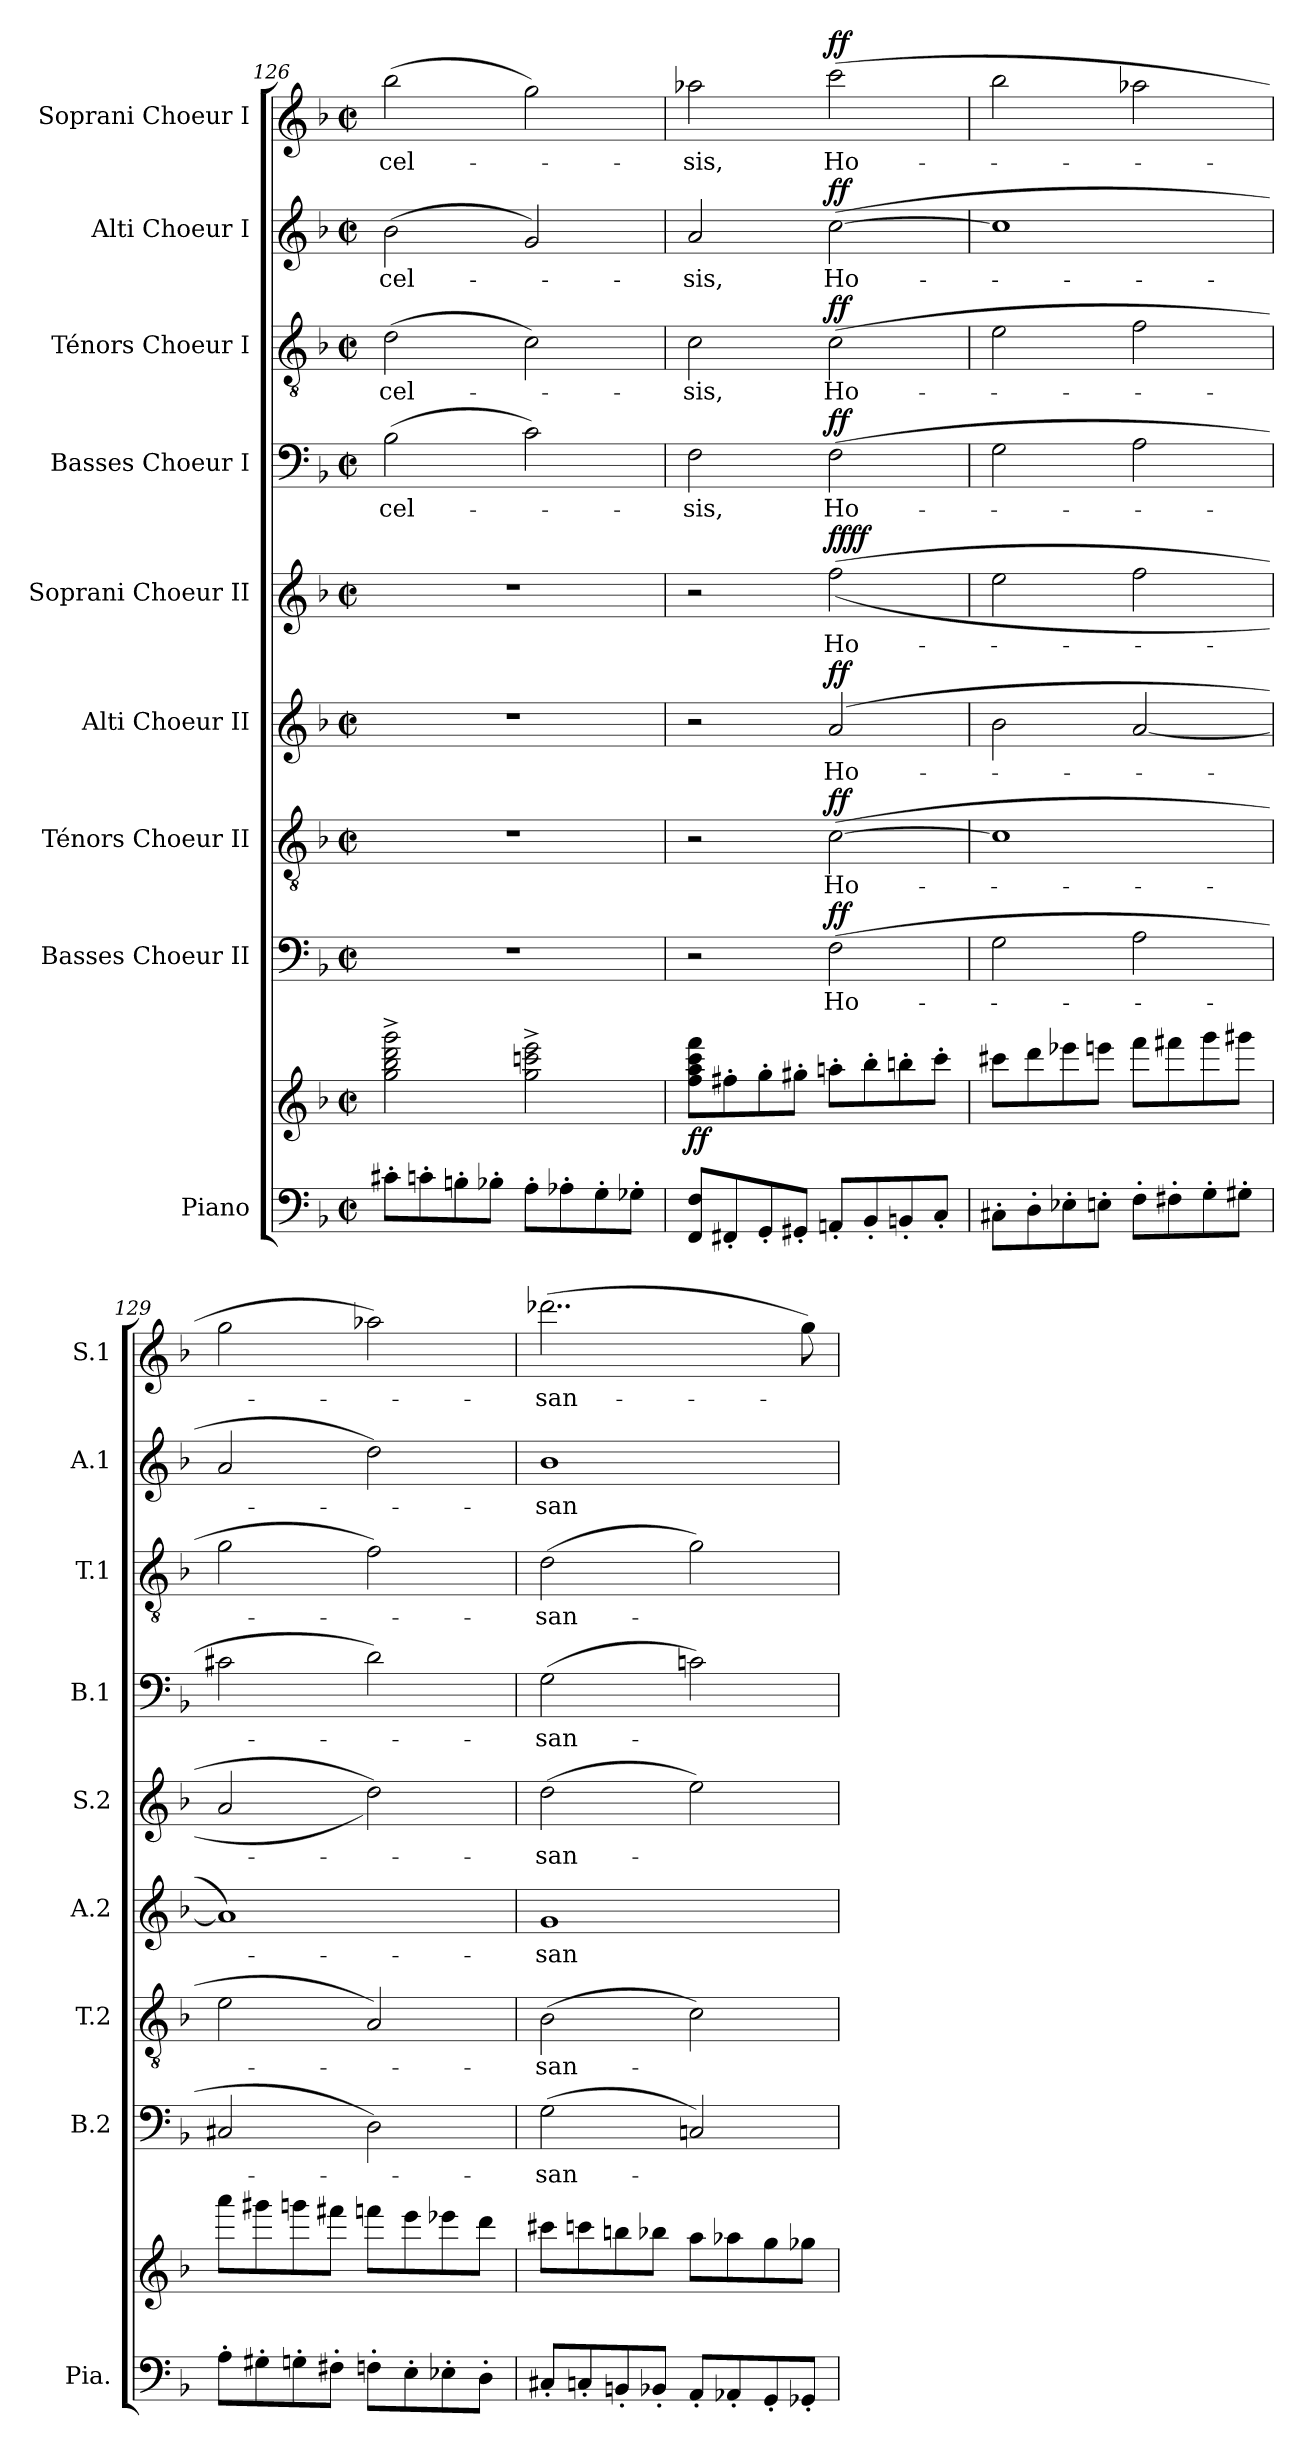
**kern	**kern	**dynam	**kern	**text	**dynam	**kern	**text	**dynam	**kern	**text	**dynam	**kern	**text	**dynam	**kern	**text	**dynam	**kern	**text	**dynam	**kern	**text	**dynam	**kern	**text	**dynam
*part9	*part9	*part9	*part8	*part8	*part8	*part7	*part7	*part7	*part6	*part6	*part6	*part5	*part5	*part5	*part4	*part4	*part4	*part3	*part3	*part3	*part2	*part2	*part2	*part1	*part1	*part1
*staff10	*staff9	*staff9/10	*staff8	*staff8	*staff8	*staff7	*staff7	*staff7	*staff6	*staff6	*staff6	*staff5	*staff5	*staff5	*staff4	*staff4	*staff4	*staff3	*staff3	*staff3	*staff2	*staff2	*staff2	*staff1	*staff1	*staff1
*I"Piano	*	*	*I"Basses Choeur II	*	*	*I"Ténors Choeur II	*	*	*I"Alti Choeur II	*	*	*I"Soprani Choeur II	*	*	*I"Basses Choeur I	*	*	*I"Ténors Choeur I	*	*	*I"Alti Choeur I	*	*	*I"Soprani Choeur I	*	*
*I'Pia.	*	*	*I'B.2	*	*	*I'T.2	*	*	*I'A.2	*	*	*I'S.2	*	*	*I'B.1	*	*	*I'T.1	*	*	*I'A.1	*	*	*I'S.1	*	*
*clefF4	*clefG2	*	*clefF4	*	*	*clefGv2	*	*	*clefG2	*	*	*clefG2	*	*	*clefF4	*	*	*clefGv2	*	*	*clefG2	*	*	*clefG2	*	*
*	*	*	*	*	*	*	*	*	*	*	*	*	*	*	*	*	*	*	*	*	*	*	*	*ITrd1c2	*	*
*k[b-]	*k[b-]	*	*k[b-]	*	*	*k[b-]	*	*	*k[b-]	*	*	*k[b-]	*	*	*k[b-]	*	*	*k[b-]	*	*	*k[b-]	*	*	*k[b-e-a-]	*	*
*M2/2	*M2/2	*	*M2/2	*	*	*M2/2	*	*	*M2/2	*	*	*M2/2	*	*	*M2/2	*	*	*M2/2	*	*	*M2/2	*	*	*M2/2	*	*
*met(c|)	*met(c|)	*	*met(c|)	*	*	*met(c|)	*	*	*met(c|)	*	*	*met(c|)	*	*	*met(c|)	*	*	*met(c|)	*	*	*met(c|)	*	*	*met(c|)	*	*
=126	=126	=126	=126	=126	=126	=126	=126	=126	=126	=126	=126	=126	=126	=126	=126	=126	=126	=126	=126	=126	=126	=126	=126	=126	=126	=126
8c#X'\L	2gg\^ 2bb-\^ 2ddd\^ 2ggg\^	.	1r	.	.	1r	.	.	1r	.	.	1r	.	.	(2B-\	-cel-	.	(2d\	-cel-	.	(2b-\	-cel-	.	(2aa-i\	-cel-	.
8cn'\	.	.	.	.	.	.	.	.	.	.	.	.	.	.	.	.	.	.	.	.	.	.	.	.	.	.
8Bn'\	.	.	.	.	.	.	.	.	.	.	.	.	.	.	.	.	.	.	.	.	.	.	.	.	.	.
8B-X'\J	.	.	.	.	.	.	.	.	.	.	.	.	.	.	.	.	.	.	.	.	.	.	.	.	.	.
8A'\L	2gg\^ 2cccn\^ 2eee\^	.	.	.	.	.	.	.	.	.	.	.	.	.	2c\)	.	.	2c\)	.	.	2g/)	.	.	2ffi\)	.	.
8A-X'\	.	.	.	.	.	.	.	.	.	.	.	.	.	.	.	.	.	.	.	.	.	.	.	.	.	.
8G'\	.	.	.	.	.	.	.	.	.	.	.	.	.	.	.	.	.	.	.	.	.	.	.	.	.	.
8G-X'\J	.	.	.	.	.	.	.	.	.	.	.	.	.	.	.	.	.	.	.	.	.	.	.	.	.	.
!!LO:PB:g=z
=127	=127	=127	=127	=127	=127	=127	=127	=127	=127	=127	=127	=127	=127	=127	=127	=127	=127	=127	=127	=127	=127	=127	=127	=127	=127	=127
!	!	!LO:DY:b	!	!	!	!	!	!	!	!	!	!	!	!	!	!	!	!	!	!	!	!	!	!	!	!
8FF/ 8F/L	8ff\ 8aa\ 8ccc\ 8fff\L	ff	2r	.	.	2r	.	.	2r	.	.	2r	.	.	2F\	-sis,	.	2c\	-sis,	.	2a/	-sis,	.	2gg-Xi\	-sis,	.
8FF#X'/	8ff#X'\	.	.	.	.	.	.	.	.	.	.	.	.	.	.	.	.	.	.	.	.	.	.	.	.	.
8GG'/	8gg'\	.	.	.	.	.	.	.	.	.	.	.	.	.	.	.	.	.	.	.	.	.	.	.	.	.
8GG#X'/J	8gg#X'\J	.	.	.	.	.	.	.	.	.	.	.	.	.	.	.	.	.	.	.	.	.	.	.	.	.
!	!	!	!	!	!LO:DY:a	!	!	!LO:DY:a	!	!	!LO:DY:a	!	!	!LO:DY:a	!	!	!	!	!	!	!	!	!	!	!	!
!	!	!	!	!	!	!	!	!	!	!	!	!	!	!LO:DY:n=1:a	!	!	!LO:DY:a	!	!	!LO:DY:a	!	!	!LO:DY:a	!	!	!LO:DY:a
8AAn'/L	8aan'\L	.	(2F\	Ho-	ff	([2c\	Ho-	ff	(>2a/	Ho-	ff	((2ffi\	Ho-	ff ff	(2F\	Ho-	ff	(2c\	Ho-	ff	([2cc\	Ho-	ff	(2bb-i\	Ho-	ff
8BB-'/	8bb-'\	.	.	.	.	.	.	.	.	.	.	.	.	.	.	.	.	.	.	.	.	.	.	.	.	.
8BBn'/	8bbn'\	.	.	.	.	.	.	.	.	.	.	.	.	.	.	.	.	.	.	.	.	.	.	.	.	.
8C'/J	8ccc'\J	.	.	.	.	.	.	.	.	.	.	.	.	.	.	.	.	.	.	.	.	.	.	.	.	.
=128	=128	=128	=128	=128	=128	=128	=128	=128	=128	=128	=128	=128	=128	=128	=128	=128	=128	=128	=128	=128	=128	=128	=128	=128	=128	=128
8C#X'\L	8ccc#X\L	.	2G\	.	.	1c]	.	.	2b-\	.	.	2eei\	.	.	2G\	.	.	2e\	.	.	1cc]	.	.	2aa-i\	.	.
8D'\	8ddd\	.	.	.	.	.	.	.	.	.	.	.	.	.	.	.	.	.	.	.	.	.	.	.	.	.
8E-X'\	8eee-X\	.	.	.	.	.	.	.	.	.	.	.	.	.	.	.	.	.	.	.	.	.	.	.	.	.
8En'\J	8eeen\J	.	.	.	.	.	.	.	.	.	.	.	.	.	.	.	.	.	.	.	.	.	.	.	.	.
8F'\L	8fff\L	.	2A\	.	.	.	.	.	[2a/	.	.	2ffi\	.	.	2A\	.	.	2f\	.	.	.	.	.	2gg-Xi\	.	.
8F#X'\	8fff#X\	.	.	.	.	.	.	.	.	.	.	.	.	.	.	.	.	.	.	.	.	.	.	.	.	.
8G'\	8ggg\	.	.	.	.	.	.	.	.	.	.	.	.	.	.	.	.	.	.	.	.	.	.	.	.	.
8G#X'\J	8ggg#X\J	.	.	.	.	.	.	.	.	.	.	.	.	.	.	.	.	.	.	.	.	.	.	.	.	.
=129	=129	=129	=129	=129	=129	=129	=129	=129	=129	=129	=129	=129	=129	=129	=129	=129	=129	=129	=129	=129	=129	=129	=129	=129	=129	=129
8A'\L	8aaa\L	.	2C#X/	.	.	2e\	.	.	1a])	.	.	2ai/	.	.	2c#X\	.	.	2g\	.	.	2a/	.	.	2ffi\	.	.
8G#X'\	8ggg#X\	.	.	.	.	.	.	.	.	.	.	.	.	.	.	.	.	.	.	.	.	.	.	.	.	.
8Gn'\	8gggn\	.	.	.	.	.	.	.	.	.	.	.	.	.	.	.	.	.	.	.	.	.	.	.	.	.
8F#X'\J	8fff#X\J	.	.	.	.	.	.	.	.	.	.	.	.	.	.	.	.	.	.	.	.	.	.	.	.	.
8Fn'\L	8fffn\L	.	2D\)	.	.	2A/)	.	.	.	.	.	2ddi\))	.	.	2d\)	.	.	2f\)	.	.	2dd\)	.	.	2gg-Xi\)	.	.
8E'\	8eee\	.	.	.	.	.	.	.	.	.	.	.	.	.	.	.	.	.	.	.	.	.	.	.	.	.
8E-X'\	8eee-X\	.	.	.	.	.	.	.	.	.	.	.	.	.	.	.	.	.	.	.	.	.	.	.	.	.
8D'\J	8ddd\J	.	.	.	.	.	.	.	.	.	.	.	.	.	.	.	.	.	.	.	.	.	.	.	.	.
=130	=130	=130	=130	=130	=130	=130	=130	=130	=130	=130	=130	=130	=130	=130	=130	=130	=130	=130	=130	=130	=130	=130	=130	=130	=130	=130
8C#X'/L	8ccc#X\L	.	(2G\	-san-	.	(2B-\	-san-	.	1g	-san-	.	(2ddi\	-san-	.	(2G\	-san-	.	(2d\	-san-	.	1b-	-san-	.	(2..ccc-Xi\	-san-	.
8Cn'/	8cccn\	.	.	.	.	.	.	.	.	.	.	.	.	.	.	.	.	.	.	.	.	.	.	.	.	.
8BBn'/	8bbn\	.	.	.	.	.	.	.	.	.	.	.	.	.	.	.	.	.	.	.	.	.	.	.	.	.
8BB-X'/J	8bb-X\J	.	.	.	.	.	.	.	.	.	.	.	.	.	.	.	.	.	.	.	.	.	.	.	.	.
8AA'/L	8aa\L	.	2Cn/)	.	.	2c\)	.	.	.	.	.	2eei\)	.	.	2cn\)	.	.	2g\)	.	.	.	.	.	.	.	.
8AA-X'/	8aa-X\	.	.	.	.	.	.	.	.	.	.	.	.	.	.	.	.	.	.	.	.	.	.	.	.	.
8GG'/	8gg\	.	.	.	.	.	.	.	.	.	.	.	.	.	.	.	.	.	.	.	.	.	.	.	.	.
8GG-X'/J	8gg-X\J	.	.	.	.	.	.	.	.	.	.	.	.	.	.	.	.	.	.	.	.	.	.	8ffi\)	.	.
=	=	=	=	=	=	=	=	=	=	=	=	=	=	=	=	=	=	=	=	=	=	=	=	=	=	=
*-	*-	*-	*-	*-	*-	*-	*-	*-	*-	*-	*-	*-	*-	*-	*-	*-	*-	*-	*-	*-	*-	*-	*-	*-	*-	*-
